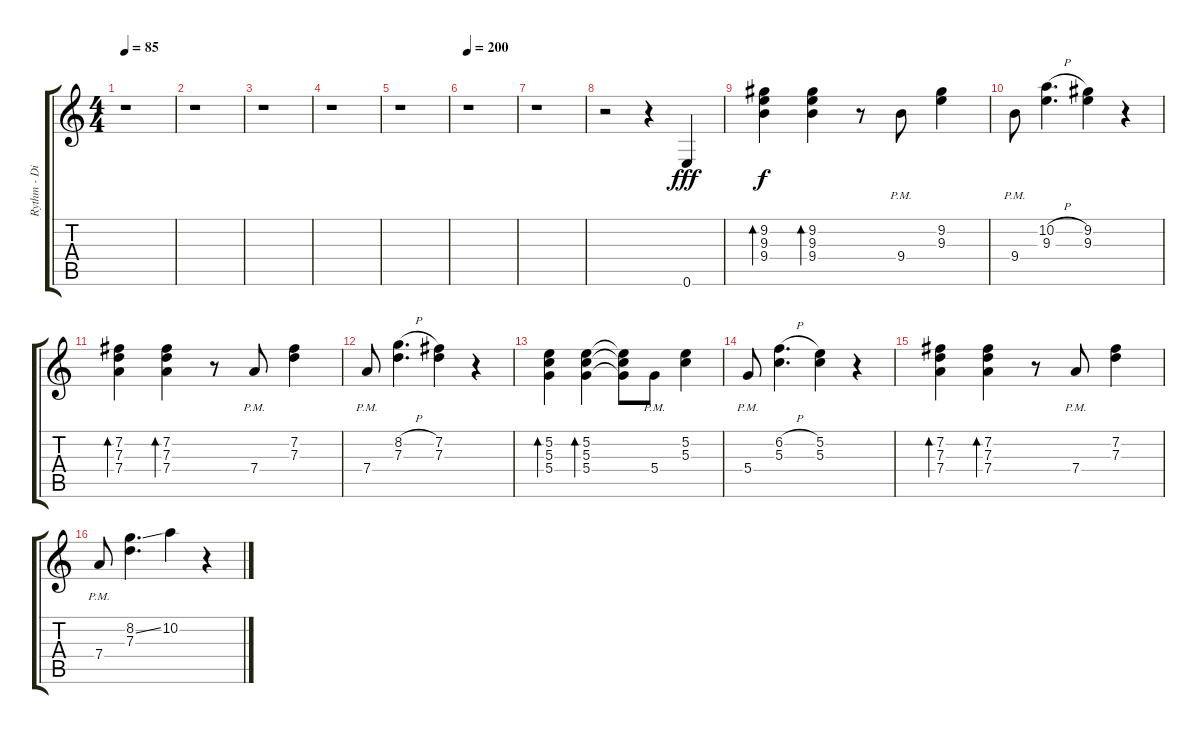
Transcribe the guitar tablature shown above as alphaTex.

\track ("Rythm - Distortion" "Rythm - Di") {instrument overdrivenguitar}
\staff {score tabs}
\tuning (E4 B3 G3 D3 A2 E2) {hide}
\ts (4 4)
\tempo 85
\clef g2
\ks c
r.1{dy f} |
r.1 |
r.1 |
r.1 |
r.1 |
\tempo 200
r.1 |
r.1 |
r.2 r.4 0.6.4{dy fff} |
(9.2 9.3 9.4).4{bd 120 dy f} (9.2 9.3 9.4).4{bd 60} r.8 9.4{pm}.8 (9.2 9.3).4 |
9.4{pm}.8 (10.2{h} 9.3).4{d} (9.2 9.3).4 r.4 |
(7.2 7.3 7.4).4{bd 120} (7.2 7.3 7.4).4{bd 60} r.8 7.4{pm}.8 (7.2 7.3).4 |
7.4{pm}.8 (8.2{h} 7.3).4{d} (7.2 7.3).4 r.4 |
(5.2 5.3 5.4).4{bd 120} (5.2 5.3 5.4).4{bd 60} (5.2{t} 5.3{t} 5.4{t}).8 5.4{pm}.8 (5.2 5.3).4 |
5.4{pm}.8 (6.2{h} 5.3).4{d} (5.2 5.3).4 r.4 |
(7.2 7.3 7.4).4{bd 120} (7.2 7.3 7.4).4{bd 60} r.8 7.4{pm}.8 (7.2 7.3).4 |
7.4{pm}.8 (8.2{ss} 7.3).4{d} 10.2.4 r.4
